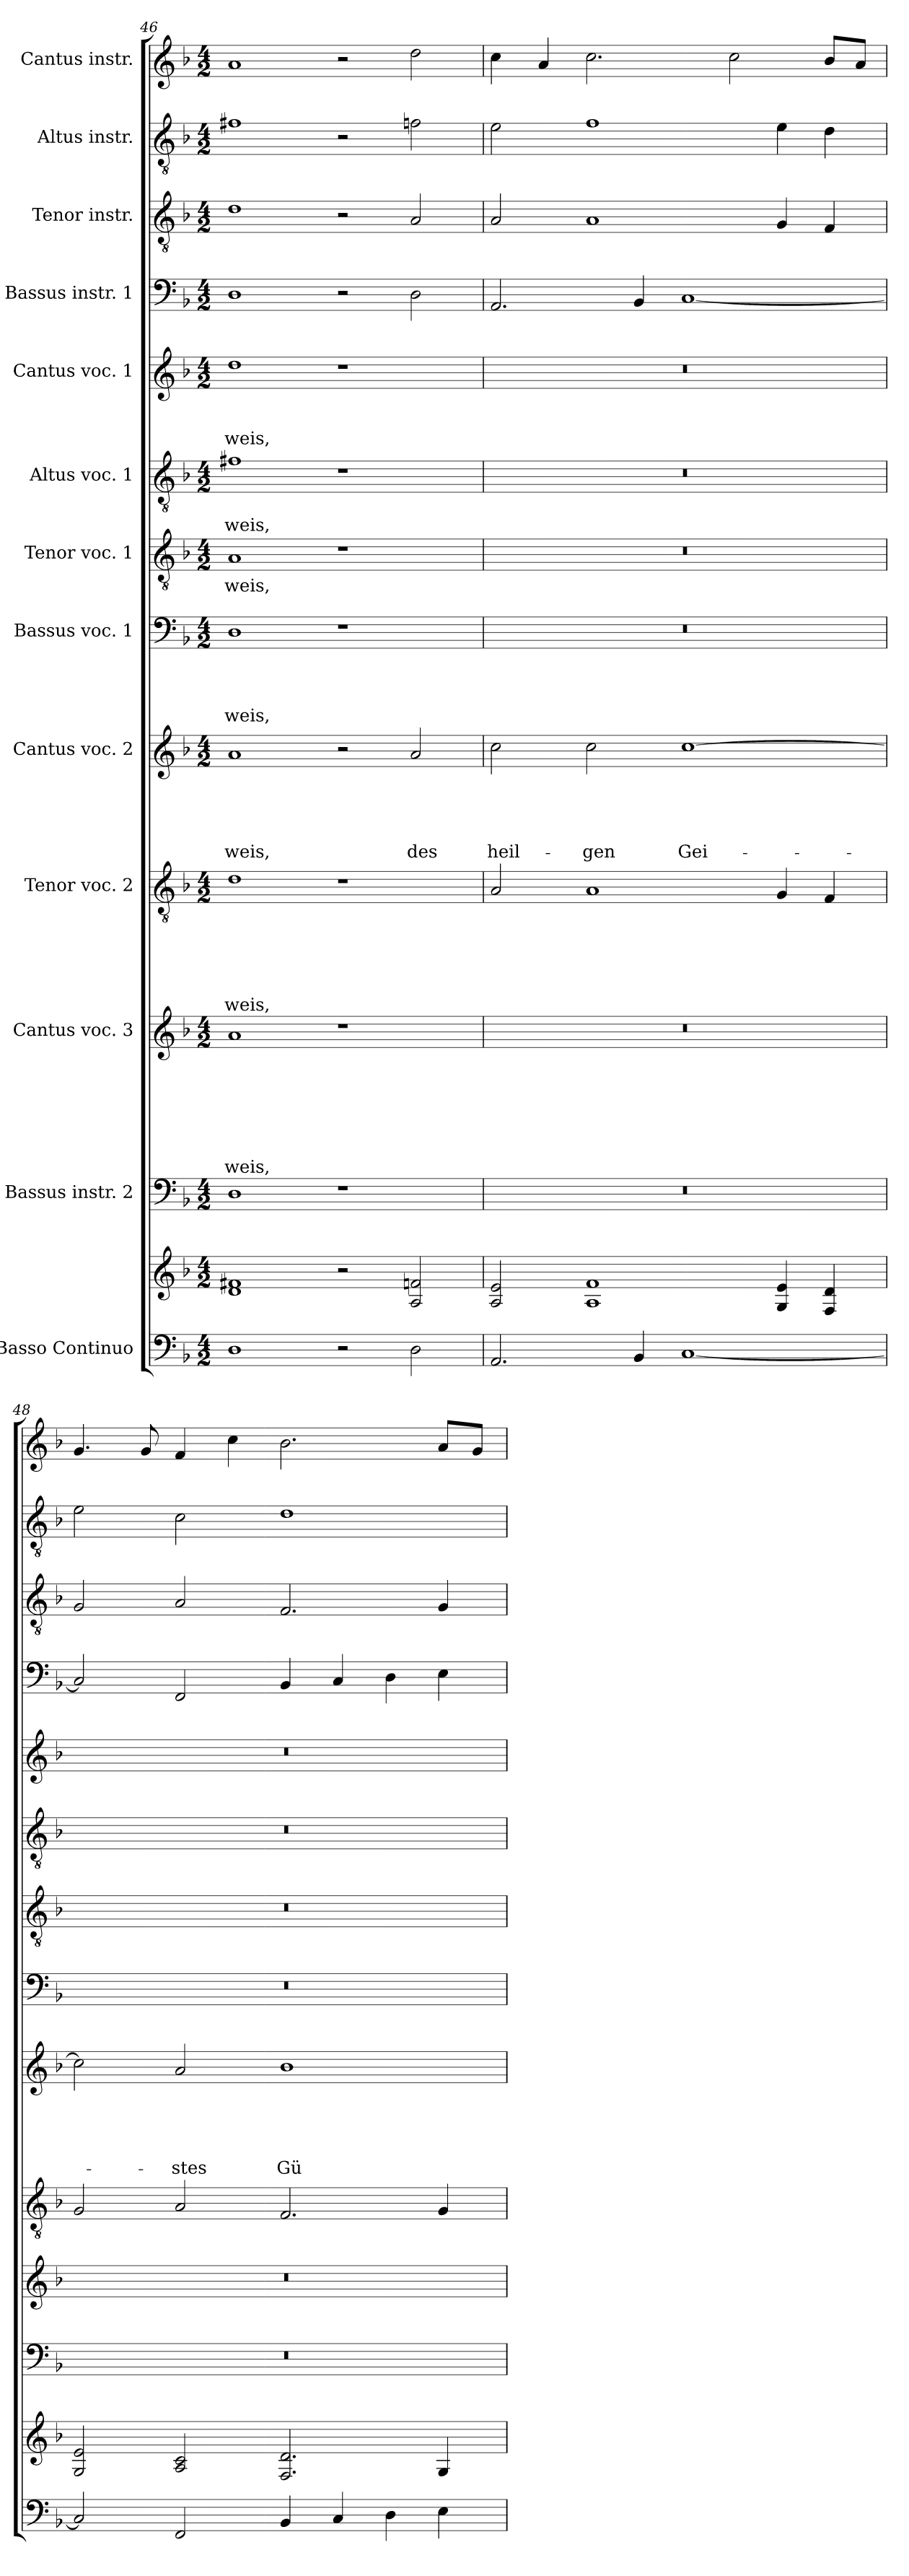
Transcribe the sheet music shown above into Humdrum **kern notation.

**kern	**kern	**kern	**kern	**text	**text	**text	**text	**text	**text	**text	**kern	**text	**text	**text	**text	**text	**text	**kern	**text	**text	**text	**text	**text	**kern	**text	**text	**text	**text	**kern	**text	**kern	**text	**text	**kern	**text	**text	**text	**kern	**kern	**kern	**kern
*part14	*part13	*part12	*part11	*part11	*part11	*part11	*part11	*part11	*part11	*part11	*part10	*part10	*part10	*part10	*part10	*part10	*part10	*part9	*part9	*part9	*part9	*part9	*part9	*part8	*part8	*part8	*part8	*part8	*part7	*part7	*part6	*part6	*part6	*part5	*part5	*part5	*part5	*part4	*part3	*part2	*part1
*staff14	*staff13	*staff12	*staff11	*staff11	*staff11	*staff11	*staff11	*staff11	*staff11	*staff11	*staff10	*staff10	*staff10	*staff10	*staff10	*staff10	*staff10	*staff9	*staff9	*staff9	*staff9	*staff9	*staff9	*staff8	*staff8	*staff8	*staff8	*staff8	*staff7	*staff7	*staff6	*staff6	*staff6	*staff5	*staff5	*staff5	*staff5	*staff4	*staff3	*staff2	*staff1
*I"Basso Continuo	*	*I"Bassus instr. 2	*I"Cantus voc. 3	*	*	*	*	*	*	*	*I"Tenor voc. 2	*	*	*	*	*	*	*I"Cantus voc. 2	*	*	*	*	*	*I"Bassus voc. 1	*	*	*	*	*I"Tenor voc. 1	*	*I"Altus voc. 1	*	*	*I"Cantus voc. 1	*	*	*	*I"Bassus instr. 1	*I"Tenor instr.	*I"Altus instr.	*I"Cantus instr.
*clefF4	*clefG2	*clefF4	*clefG2	*	*	*	*	*	*	*	*clefGv2	*	*	*	*	*	*	*clefG2	*	*	*	*	*	*clefF4	*	*	*	*	*clefGv2	*	*clefGv2	*	*	*clefG2	*	*	*	*clefF4	*clefGv2	*clefGv2	*clefG2
*k[b-]	*k[b-]	*k[b-]	*k[b-]	*	*	*	*	*	*	*	*k[b-]	*	*	*	*	*	*	*k[b-]	*	*	*	*	*	*k[b-]	*	*	*	*	*k[b-]	*	*k[b-]	*	*	*k[b-]	*	*	*	*k[b-]	*k[b-]	*k[b-]	*k[b-]
*F:	*F:	*F:	*F:	*	*	*	*	*	*	*	*F:	*	*	*	*	*	*	*F:	*	*	*	*	*	*F:	*	*	*	*	*F:	*	*F:	*	*	*F:	*	*	*	*F:	*F:	*F:	*F:
*M4/2	*M4/2	*M4/2	*M4/2	*	*	*	*	*	*	*	*M4/2	*	*	*	*	*	*	*M4/2	*	*	*	*	*	*M4/2	*	*	*	*	*M4/2	*	*M4/2	*	*	*M4/2	*	*	*	*M4/2	*M4/2	*M4/2	*M4/2
=46	=46	=46	=46	=46	=46	=46	=46	=46	=46	=46	=46	=46	=46	=46	=46	=46	=46	=46	=46	=46	=46	=46	=46	=46	=46	=46	=46	=46	=46	=46	=46	=46	=46	=46	=46	=46	=46	=46	=46	=46	=46
!	!	!	!	!	!	!	!	!	!	!LO:LY:b	!	!	!	!	!	!	!LO:LY:b	!	!	!	!	!	!LO:LY:b	!	!	!	!	!LO:LY:b	!	!LO:LY:b	!	!	!LO:LY:b	!	!	!	!LO:LY:b	!	!	!	!
1D	1d 1f#X	1D	1a	.	.	.	.	.	.	weis,	1d	.	.	.	.	.	weis,	1a	.	.	.	.	weis,	1D	.	.	.	weis,	1A	weis,	1f#X	.	weis,	1dd	.	.	weis,	1D	1d	1f#X	1a
2r	2r	1r	1r	.	.	.	.	.	.	.	1r	.	.	.	.	.	.	2r	.	.	.	.	.	1r	.	.	.	.	1r	.	1r	.	.	1r	.	.	.	2r	2r	2r	2r
!	!	!	!	!	!	!	!	!	!	!	!	!	!	!	!	!	!	!	!	!	!	!	!LO:LY:b	!	!	!	!	!	!	!	!	!	!	!	!	!	!	!	!	!	!
2D\	2A/ 2fn/	.	.	.	.	.	.	.	.	.	.	.	.	.	.	.	.	2a/	.	.	.	.	des	.	.	.	.	.	.	.	.	.	.	.	.	.	.	2D\	2A/	2fn\	2dd\
=47	=47	=47	=47	=47	=47	=47	=47	=47	=47	=47	=47	=47	=47	=47	=47	=47	=47	=47	=47	=47	=47	=47	=47	=47	=47	=47	=47	=47	=47	=47	=47	=47	=47	=47	=47	=47	=47	=47	=47	=47	=47
!	!	!	!	!	!	!	!	!	!	!	!	!	!	!	!	!	!	!	!	!	!	!	!LO:LY:b	!	!	!	!	!	!	!	!	!	!	!	!	!	!	!	!	!	!
2.AA/	2A/ 2e/	0r	0r	.	.	.	.	.	.	.	2A/	.	.	.	.	.	.	2cc\	.	.	.	.	heil-	0r	.	.	.	.	0r	.	0r	.	.	0r	.	.	.	2.AA/	2A/	2e\	4cc\
.	.	.	.	.	.	.	.	.	.	.	.	.	.	.	.	.	.	.	.	.	.	.	.	.	.	.	.	.	.	.	.	.	.	.	.	.	.	.	.	.	4a/
!	!	!	!	!	!	!	!	!	!	!	!	!	!	!	!	!	!	!	!	!	!	!	!LO:LY:b	!	!	!	!	!	!	!	!	!	!	!	!	!	!	!	!	!	!
.	1A 1f	.	.	.	.	.	.	.	.	.	1A	.	.	.	.	.	.	2cc\	.	.	.	.	-gen	.	.	.	.	.	.	.	.	.	.	.	.	.	.	.	1A	1f	2.cc\
4BB-/	.	.	.	.	.	.	.	.	.	.	.	.	.	.	.	.	.	.	.	.	.	.	.	.	.	.	.	.	.	.	.	.	.	.	.	.	.	4BB-/	.	.	.
!	!	!	!	!	!	!	!	!	!	!	!	!	!	!	!	!	!	!	!	!	!	!	!LO:LY:b	!	!	!	!	!	!	!	!	!	!	!	!	!	!	!	!	!	!
[1C	.	.	.	.	.	.	.	.	.	.	.	.	.	.	.	.	.	[1cc	.	.	.	.	Gei-	.	.	.	.	.	.	.	.	.	.	.	.	.	.	[1C	.	.	.
.	.	.	.	.	.	.	.	.	.	.	.	.	.	.	.	.	.	.	.	.	.	.	.	.	.	.	.	.	.	.	.	.	.	.	.	.	.	.	.	.	2cc\
.	4G/ 4e/	.	.	.	.	.	.	.	.	.	4G/	.	.	.	.	.	.	.	.	.	.	.	.	.	.	.	.	.	.	.	.	.	.	.	.	.	.	.	4G/	4e\	.
.	4F/ 4d/	.	.	.	.	.	.	.	.	.	4F/	.	.	.	.	.	.	.	.	.	.	.	.	.	.	.	.	.	.	.	.	.	.	.	.	.	.	.	4F/	4d\	8b-/L
.	.	.	.	.	.	.	.	.	.	.	.	.	.	.	.	.	.	.	.	.	.	.	.	.	.	.	.	.	.	.	.	.	.	.	.	.	.	.	.	.	8a/J
!!LO:PB:g=z
=48	=48	=48	=48	=48	=48	=48	=48	=48	=48	=48	=48	=48	=48	=48	=48	=48	=48	=48	=48	=48	=48	=48	=48	=48	=48	=48	=48	=48	=48	=48	=48	=48	=48	=48	=48	=48	=48	=48	=48	=48	=48
2C/]	2G/ 2e/	0r	0r	.	.	.	.	.	.	.	2G/	.	.	.	.	.	.	2cc\]	.	.	.	.	.	0r	.	.	.	.	0r	.	0r	.	.	0r	.	.	.	2C/]	2G/	2e\	4.g/
.	.	.	.	.	.	.	.	.	.	.	.	.	.	.	.	.	.	.	.	.	.	.	.	.	.	.	.	.	.	.	.	.	.	.	.	.	.	.	.	.	8g/
!	!	!	!	!	!	!	!	!	!	!	!	!	!	!	!	!	!	!	!	!	!	!	!LO:LY:b	!	!	!	!	!	!	!	!	!	!	!	!	!	!	!	!	!	!
2FF/	2A/ 2c/	.	.	.	.	.	.	.	.	.	2A/	.	.	.	.	.	.	2a/	.	.	.	.	-stes	.	.	.	.	.	.	.	.	.	.	.	.	.	.	2FF/	2A/	2c\	4f/
.	.	.	.	.	.	.	.	.	.	.	.	.	.	.	.	.	.	.	.	.	.	.	.	.	.	.	.	.	.	.	.	.	.	.	.	.	.	.	.	.	4cc\
!	!	!	!	!	!	!	!	!	!	!	!	!	!	!	!	!	!	!	!	!	!	!	!LO:LY:b	!	!	!	!	!	!	!	!	!	!	!	!	!	!	!	!	!	!
4BB-/	2.F/ 2.d/	.	.	.	.	.	.	.	.	.	2.F/	.	.	.	.	.	.	1b-	.	.	.	.	Gü-	.	.	.	.	.	.	.	.	.	.	.	.	.	.	4BB-/	2.F/	1d	2.b-\
4C/	.	.	.	.	.	.	.	.	.	.	.	.	.	.	.	.	.	.	.	.	.	.	.	.	.	.	.	.	.	.	.	.	.	.	.	.	.	4C/	.	.	.
4D\	.	.	.	.	.	.	.	.	.	.	.	.	.	.	.	.	.	.	.	.	.	.	.	.	.	.	.	.	.	.	.	.	.	.	.	.	.	4D\	.	.	.
4E\	4G/	.	.	.	.	.	.	.	.	.	4G/	.	.	.	.	.	.	.	.	.	.	.	.	.	.	.	.	.	.	.	.	.	.	.	.	.	.	4E\	4G/	.	8a/L
.	.	.	.	.	.	.	.	.	.	.	.	.	.	.	.	.	.	.	.	.	.	.	.	.	.	.	.	.	.	.	.	.	.	.	.	.	.	.	.	.	8g/J
=	=	=	=	=	=	=	=	=	=	=	=	=	=	=	=	=	=	=	=	=	=	=	=	=	=	=	=	=	=	=	=	=	=	=	=	=	=	=	=	=	=
*-	*-	*-	*-	*-	*-	*-	*-	*-	*-	*-	*-	*-	*-	*-	*-	*-	*-	*-	*-	*-	*-	*-	*-	*-	*-	*-	*-	*-	*-	*-	*-	*-	*-	*-	*-	*-	*-	*-	*-	*-	*-
